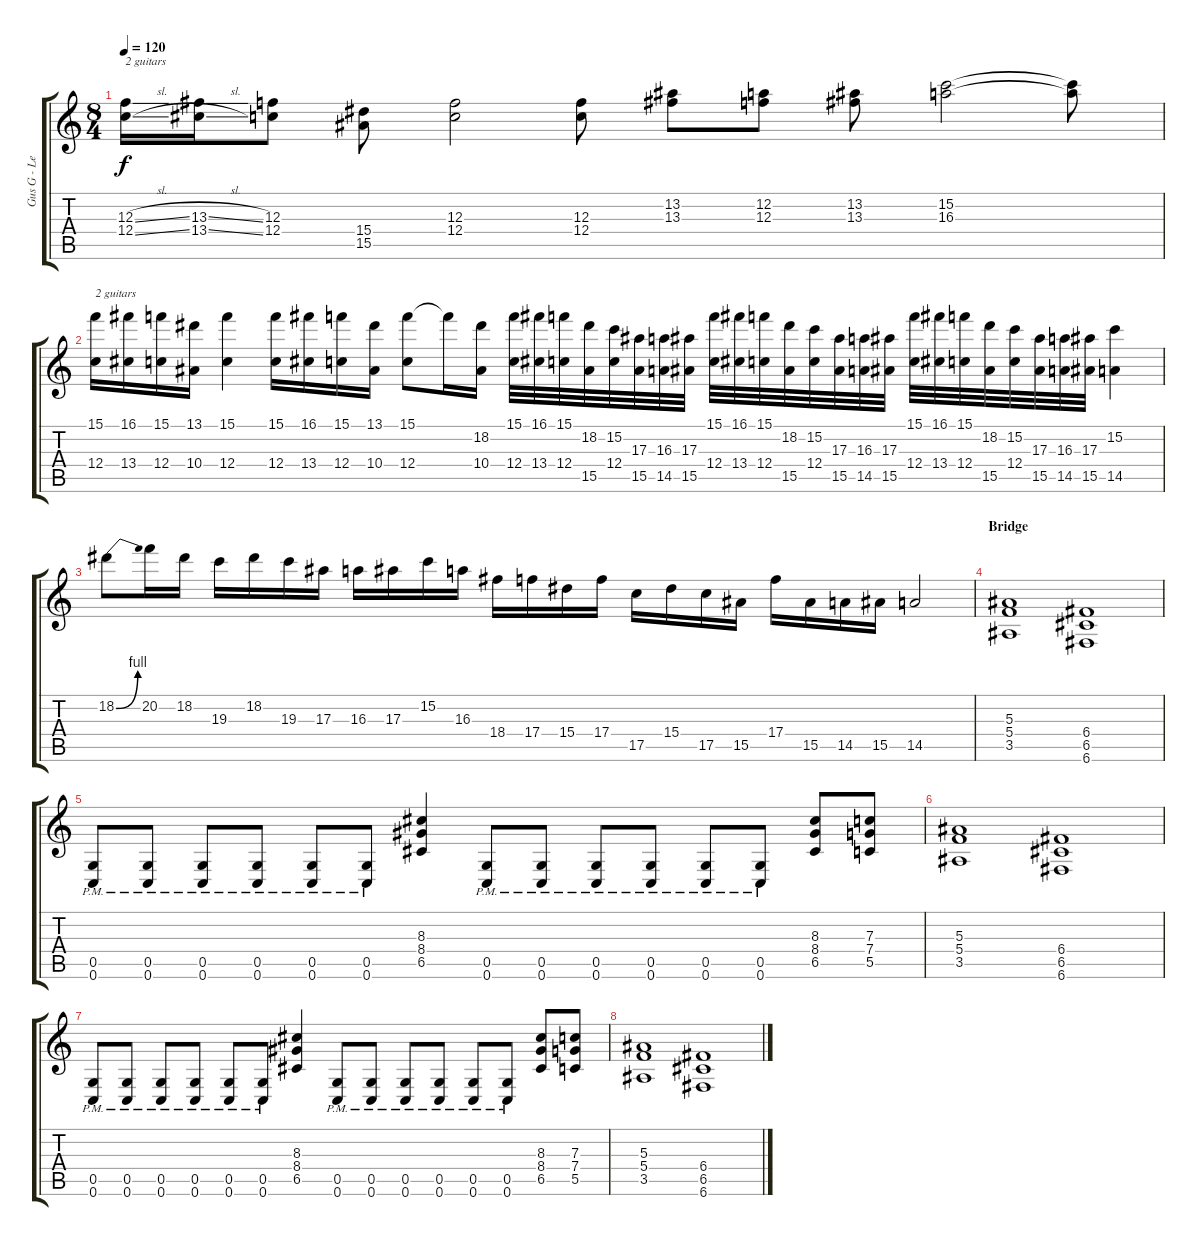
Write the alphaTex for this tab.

\track ("Gus G - Lead" "Gus G - Le") {instrument distortionguitar}
\staff {score tabs}
\tuning (D4 A3 F3 C3 G2 C2) {hide}
\ts (8 4)
\tempo 120
\clef g2
\ks c
(12.3{sl} 12.4{sl}).16{txt "2 guitars" dy f} (13.3{sl} 13.4{sl}).16 (12.3 12.4).8 (15.4 15.5).8 (12.3 12.4).2 (12.3 12.4).8 (13.2 13.3).8 (12.2 12.3).8 (13.2 13.3).8 (15.2 16.3).2 (15.2{t} 16.3{t}).8 |
(15.1 12.4).16{txt "2 guitars"} (16.1 13.4).16 (15.1 12.4).16 (13.1 10.4).16 (15.1 12.4).4 (15.1 12.4).16 (16.1 13.4).16 (15.1 12.4).16 (13.1 10.4).16 (15.1 12.4).8 15.1{t}.16 (18.2 10.4).16 (15.1 12.4).32 (16.1 13.4).32 (15.1 12.4).32 (18.2 15.5).32 (15.2 12.4).32 (17.3 15.5).32 (16.3 14.5).32 (17.3 15.5).32 (15.1 12.4).32 (16.1 13.4).32 (15.1 12.4).32 (18.2 15.5).32 (15.2 12.4).32 (17.3 15.5).32 (16.3 14.5).32 (17.3 15.5).32 (15.1 12.4).32 (16.1 13.4).32 (15.1 12.4).32 (18.2 15.5).32 (15.2 12.4).32 (17.3 15.5).32 (16.3 14.5).32 (17.3 15.5).32 (15.2 14.5).4 |
18.2{be (bend 0 0 60 4)}.8 20.2.16 18.2.16 19.3.16 18.2.16 19.3.16 17.3.16 16.3.16 17.3.16 15.2.16 16.3.16 18.4.16 17.4.16 15.4.16 17.4.16 17.5.16 15.4.16 17.5.16 15.5.16 17.4.16 15.5.16 14.5.16 15.5.16 14.5.2 |
\section ("" "Bridge")
(5.3 5.4 3.5).1 (6.4 6.5 6.6).1 |
(0.5{pm} 0.6{pm}).8 (0.5{pm} 0.6{pm}).8 (0.5{pm} 0.6{pm}).8 (0.5{pm} 0.6{pm}).8 (0.5{pm} 0.6{pm}).8 (0.5{pm} 0.6{pm}).8 (8.3 8.4 6.5).4 (0.5{pm} 0.6{pm}).8 (0.5{pm} 0.6{pm}).8 (0.5{pm} 0.6{pm}).8 (0.5{pm} 0.6{pm}).8 (0.5{pm} 0.6{pm}).8 (0.5{pm} 0.6{pm}).8 (8.3 8.4 6.5).8 (7.3 7.4 5.5).8 |
(5.3 5.4 3.5).1 (6.4 6.5 6.6).1 |
(0.5{pm} 0.6{pm}).8 (0.5{pm} 0.6{pm}).8 (0.5{pm} 0.6{pm}).8 (0.5{pm} 0.6{pm}).8 (0.5{pm} 0.6{pm}).8 (0.5{pm} 0.6{pm}).8 (8.3 8.4 6.5).4 (0.5{pm} 0.6{pm}).8 (0.5{pm} 0.6{pm}).8 (0.5{pm} 0.6{pm}).8 (0.5{pm} 0.6{pm}).8 (0.5{pm} 0.6{pm}).8 (0.5{pm} 0.6{pm}).8 (8.3 8.4 6.5).8 (7.3 7.4 5.5).8 |
(5.3 5.4 3.5).1 (6.4 6.5 6.6).1
